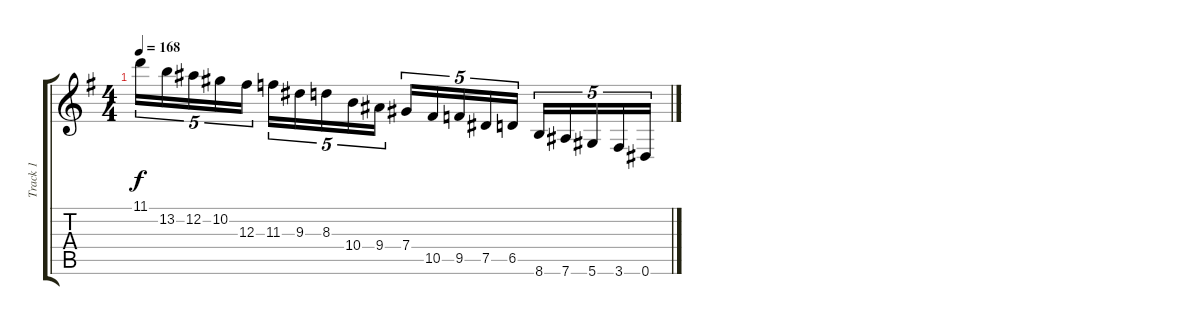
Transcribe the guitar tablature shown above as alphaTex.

\track ("Track 1" "Track 1") {instrument overdrivenguitar}
\staff {score tabs}
\tuning (Eb4 Bb3 Gb3 Db3 Ab2 Eb2) {hide}
\ts (4 4)
\tempo 168
\clef g2
\ks eminor
11.1.16{tu (5 4) dy f} 13.2.16{tu (5 4)} 12.2.16{tu (5 4)} 10.2.16{tu (5 4)} 12.3.16{tu (5 4)} 11.3.16{tu (5 4)} 9.3.16{tu (5 4)} 8.3.16{tu (5 4)} 10.4.16{tu (5 4)} 9.4.16{tu (5 4)} 7.4.16{tu (5 4)} 10.5.16{tu (5 4)} 9.5.16{tu (5 4)} 7.5.16{tu (5 4)} 6.5.16{tu (5 4)} 8.6.16{tu (5 4)} 7.6.16{tu (5 4)} 5.6.16{tu (5 4)} 3.6.16{tu (5 4)} 0.6.16{tu (5 4)}
